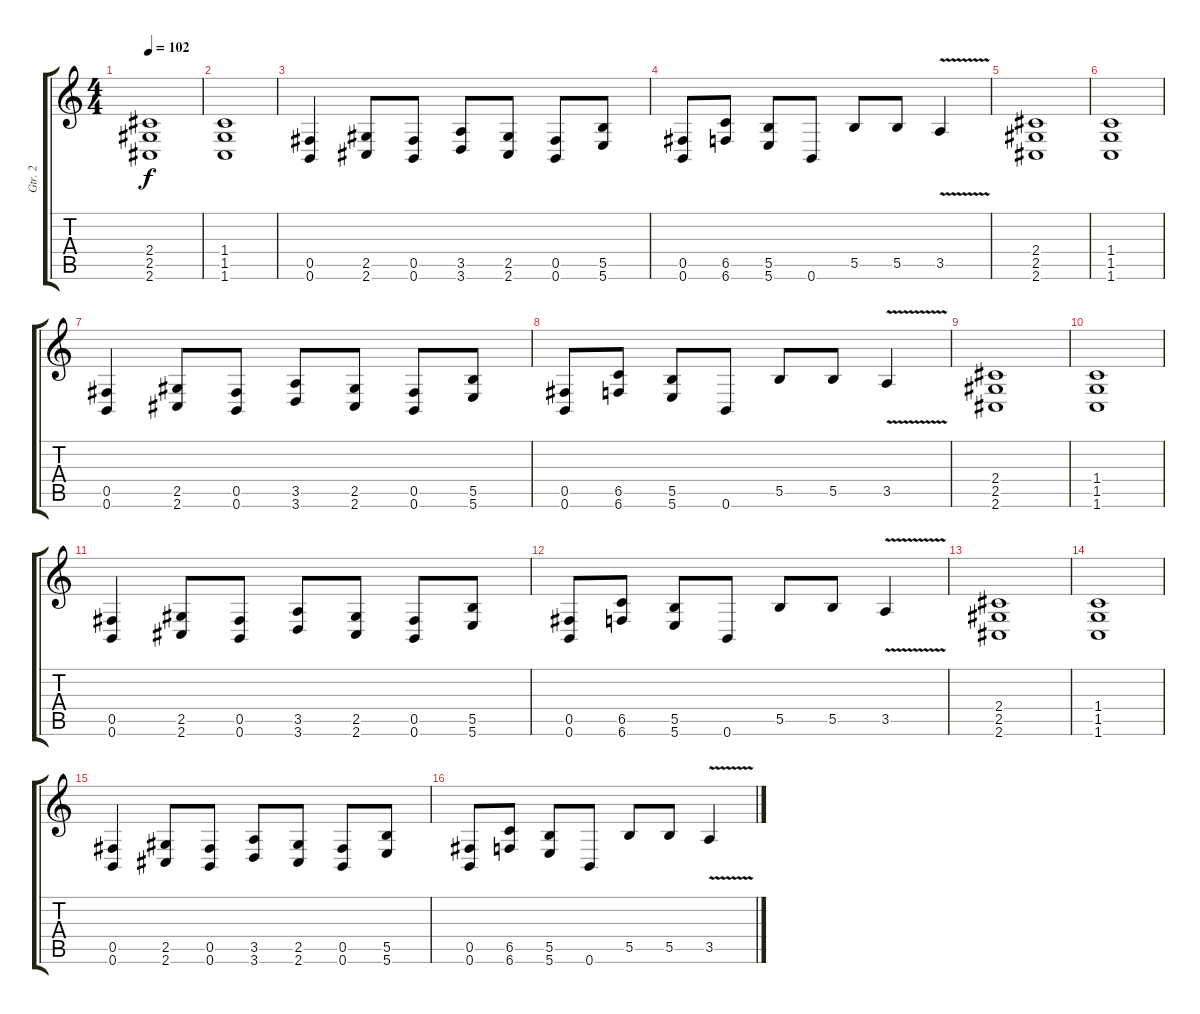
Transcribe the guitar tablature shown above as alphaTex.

\track ("Gtr. 2" "Gtr. 2") {instrument distortionguitar}
\staff {score tabs}
\tuning (Db4 Ab3 E3 B2 Gb2 B1) {hide}
\ts (4 4)
\tempo 102
\clef g2
\ks c
(2.4 2.5 2.6).1{dy f} |
(1.4 1.5 1.6).1 |
(0.5 0.6).4 (2.5 2.6).8 (0.5 0.6).8 (3.5 3.6).8 (2.5 2.6).8 (0.5 0.6).8 (5.5 5.6).8 |
(0.5 0.6).8 (6.5 6.6).8 (5.5 5.6).8 0.6.8 5.5.8 5.5.8 3.5{v}.4 |
(2.4 2.5 2.6).1 |
(1.4 1.5 1.6).1 |
(0.5 0.6).4 (2.5 2.6).8 (0.5 0.6).8 (3.5 3.6).8 (2.5 2.6).8 (0.5 0.6).8 (5.5 5.6).8 |
(0.5 0.6).8 (6.5 6.6).8 (5.5 5.6).8 0.6.8 5.5.8 5.5.8 3.5{v}.4 |
(2.4 2.5 2.6).1 |
(1.4 1.5 1.6).1 |
(0.5 0.6).4 (2.5 2.6).8 (0.5 0.6).8 (3.5 3.6).8 (2.5 2.6).8 (0.5 0.6).8 (5.5 5.6).8 |
(0.5 0.6).8 (6.5 6.6).8 (5.5 5.6).8 0.6.8 5.5.8 5.5.8 3.5{v}.4 |
(2.4 2.5 2.6).1 |
(1.4 1.5 1.6).1 |
(0.5 0.6).4 (2.5 2.6).8 (0.5 0.6).8 (3.5 3.6).8 (2.5 2.6).8 (0.5 0.6).8 (5.5 5.6).8 |
(0.5 0.6).8 (6.5 6.6).8 (5.5 5.6).8 0.6.8 5.5.8 5.5.8 3.5{v}.4
